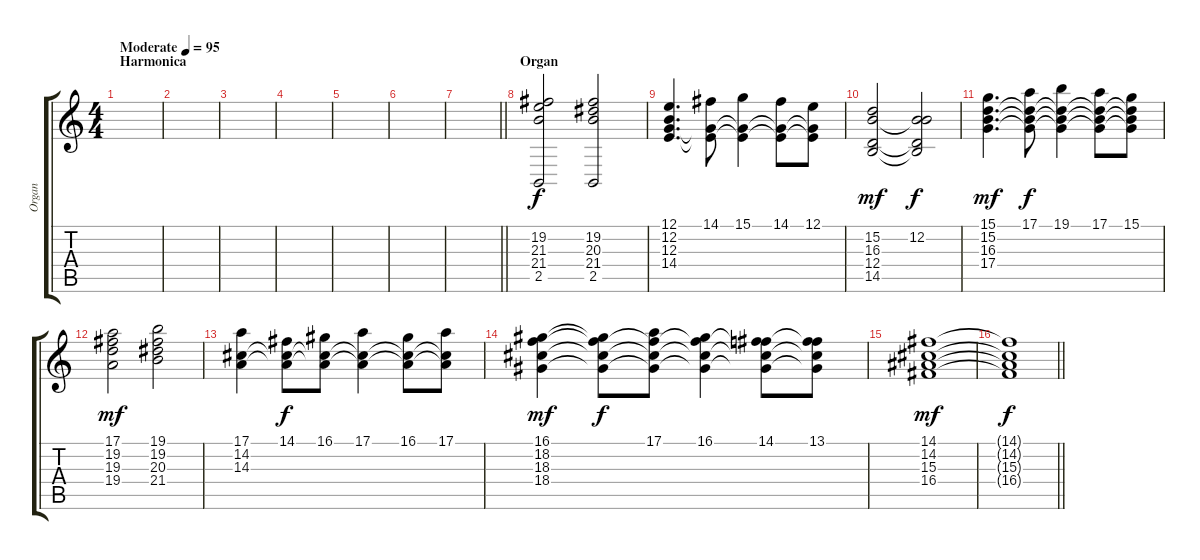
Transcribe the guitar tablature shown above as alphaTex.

\track ("Organ" "Organ") {instrument churchorgan}
\staff {score tabs}
\tuning (E4 B3 G3 D3 A2 E2) {hide}
\ts (4 4)
\section ("" "Harmonica")
\tempo (95 "Moderate")
\clef g2
\ks c
|
|
|
|
|
|
\barLineRight lightlight
|
\section ("" "Organ")
(19.2 21.3 21.4 2.5).2 (19.2 20.3 21.4 2.5).2 |
(12.1 12.2 12.3 14.4).4{d} (14.1 12.3{t} 14.4{t}).8{dy f} (15.1 12.3{t} 14.4{t}).4 (14.1 12.3{t} 14.4{t}).8 (12.1 12.3{t} 14.4{t}).8 |
(15.2 16.3 12.4 14.5).2{dy mf} (12.2 16.3{t} 12.4{t} 14.5{t}).2{dy f} |
(15.1 15.2 16.3 17.4).4{d dy mf} (17.1 15.2{t} 16.3{t} 17.4{t}).8{dy f} (19.1 15.2{t} 16.3{t} 17.4{t}).4 (17.1 15.2{t} 16.3{t} 17.4{t}).8 (15.1 15.2{t} 16.3{t} 17.4{t}).8 |
(17.1 19.2 19.3 19.4).2{dy mf} (19.1 19.2 20.3 21.4).2 |
(17.1 14.2 14.3).4 (14.1 14.2{t} 14.3{t}).8{dy f} (16.1 14.2{t} 14.3{t}).8 (17.1 14.2{t} 14.3{t}).4 (16.1 14.2{t} 14.3{t}).8 (17.1 14.2{t} 14.3{t}).8 |
(16.1 18.2 18.3 18.4).4{dy mf} (16.1{t} 18.2{t} 18.3{t} 18.4{t}).8{dy f} (17.1 18.2{t} 18.3{t} 18.4{t}).8 (16.1 18.2{t} 18.3{t} 18.4{t}).4 (14.1 18.2{t} 18.3{t} 18.4{t}).8 (13.1 18.2{t} 18.3{t} 18.4{t}).8 |
(14.1 14.2 15.3 16.4).1{dy mf} |
\barLineRight lightlight
(14.1{t} 14.2{t} 15.3{t} 16.4{t}).1{dy f}
